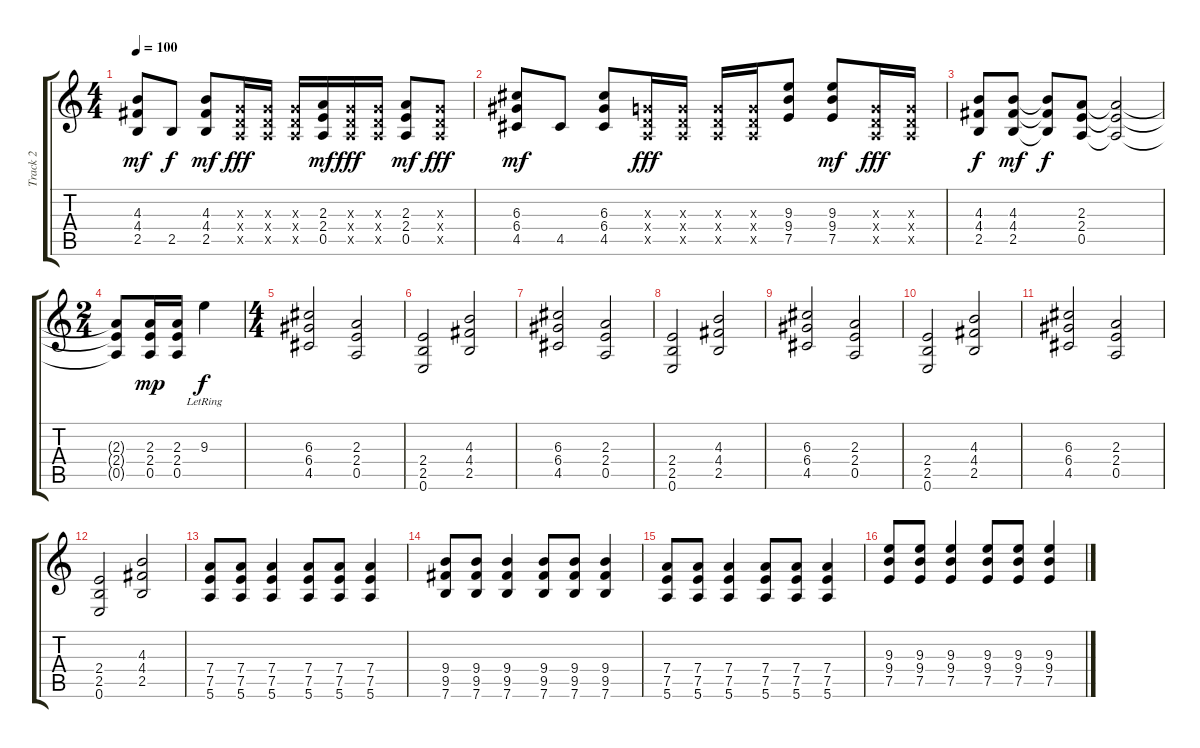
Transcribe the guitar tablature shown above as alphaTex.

\track ("Track 2" "Track 2") {instrument distortionguitar}
\staff {score tabs}
\tuning (E4 B3 G3 D3 A2 E2) {hide}
\ts (4 4)
\tempo 100
\clef g2
\ks c
(4.3 4.4 2.5).8{dy mf} 2.5.8{dy f} (4.3 4.4 2.5).8{dy mf} (0.3{x} 0.4{x} 0.5{x}).16{dy fff} (0.3{x} 0.4{x} 0.5{x}).16 (0.3{x} 0.4{x} 0.5{x}).16 (2.3 2.4 0.5).16{dy mf} (0.3{x} 0.4{x} 0.5{x}).16{dy fff} (0.3{x} 0.4{x} 0.5{x}).16 (2.3 2.4 0.5).8{dy mf} (0.3{x} 0.4{x} 0.5{x}).8{dy fff} |
(6.3 6.4 4.5).8{dy mf} 4.5.8 (6.3 6.4 4.5).8 (0.3{x} 0.4{x} 0.5{x}).16{dy fff} (0.3{x} 0.4{x} 0.5{x}).16 (0.3{x} 0.4{x} 0.5{x}).16 (0.3{x} 0.4{x} 0.5{x}).16 (9.3 9.4 7.5).8 (9.3 9.4 7.5).8{dy mf} (0.3{x} 0.4{x} 0.5{x}).16{dy fff} (0.3{x} 0.4{x} 0.5{x}).16 |
(4.3 4.4 2.5).8{dy f} (4.3 4.4 2.5).8{dy mf} (4.3{t} 4.4{t} 2.5{t}).8{dy f} (2.3 2.4 0.5).8 (2.3{t} 2.4{t} 0.5{t}).2 |
\ts (2 4)
(2.3{t} 2.4{t} 0.5{t}).8 (2.3 2.4 0.5).16{dy mp} (2.3 2.4 0.5).16 9.3{lr}.4{dy f} |
\ts (4 4)
(6.3 6.4 4.5).2 (2.3 2.4 0.5).2 |
(2.4 2.5 0.6).2 (4.3 4.4 2.5).2 |
(6.3 6.4 4.5).2 (2.3 2.4 0.5).2 |
(2.4 2.5 0.6).2 (4.3 4.4 2.5).2 |
(6.3 6.4 4.5).2 (2.3 2.4 0.5).2 |
(2.4 2.5 0.6).2 (4.3 4.4 2.5).2 |
(6.3 6.4 4.5).2 (2.3 2.4 0.5).2 |
(2.4 2.5 0.6).2 (4.3 4.4 2.5).2 |
(7.4 7.5 5.6).8 (7.4 7.5 5.6).8 (7.4 7.5 5.6).4 (7.4 7.5 5.6).8 (7.4 7.5 5.6).8 (7.4 7.5 5.6).4 |
(9.4 9.5 7.6).8 (9.4 9.5 7.6).8 (9.4 9.5 7.6).4 (9.4 9.5 7.6).8 (9.4 9.5 7.6).8 (9.4 9.5 7.6).4 |
(7.4 7.5 5.6).8 (7.4 7.5 5.6).8 (7.4 7.5 5.6).4 (7.4 7.5 5.6).8 (7.4 7.5 5.6).8 (7.4 7.5 5.6).4 |
(9.3 9.4 7.5).8 (9.3 9.4 7.5).8 (9.3 9.4 7.5).4 (9.3 9.4 7.5).8 (9.3 9.4 7.5).8 (9.3 9.4 7.5).4
